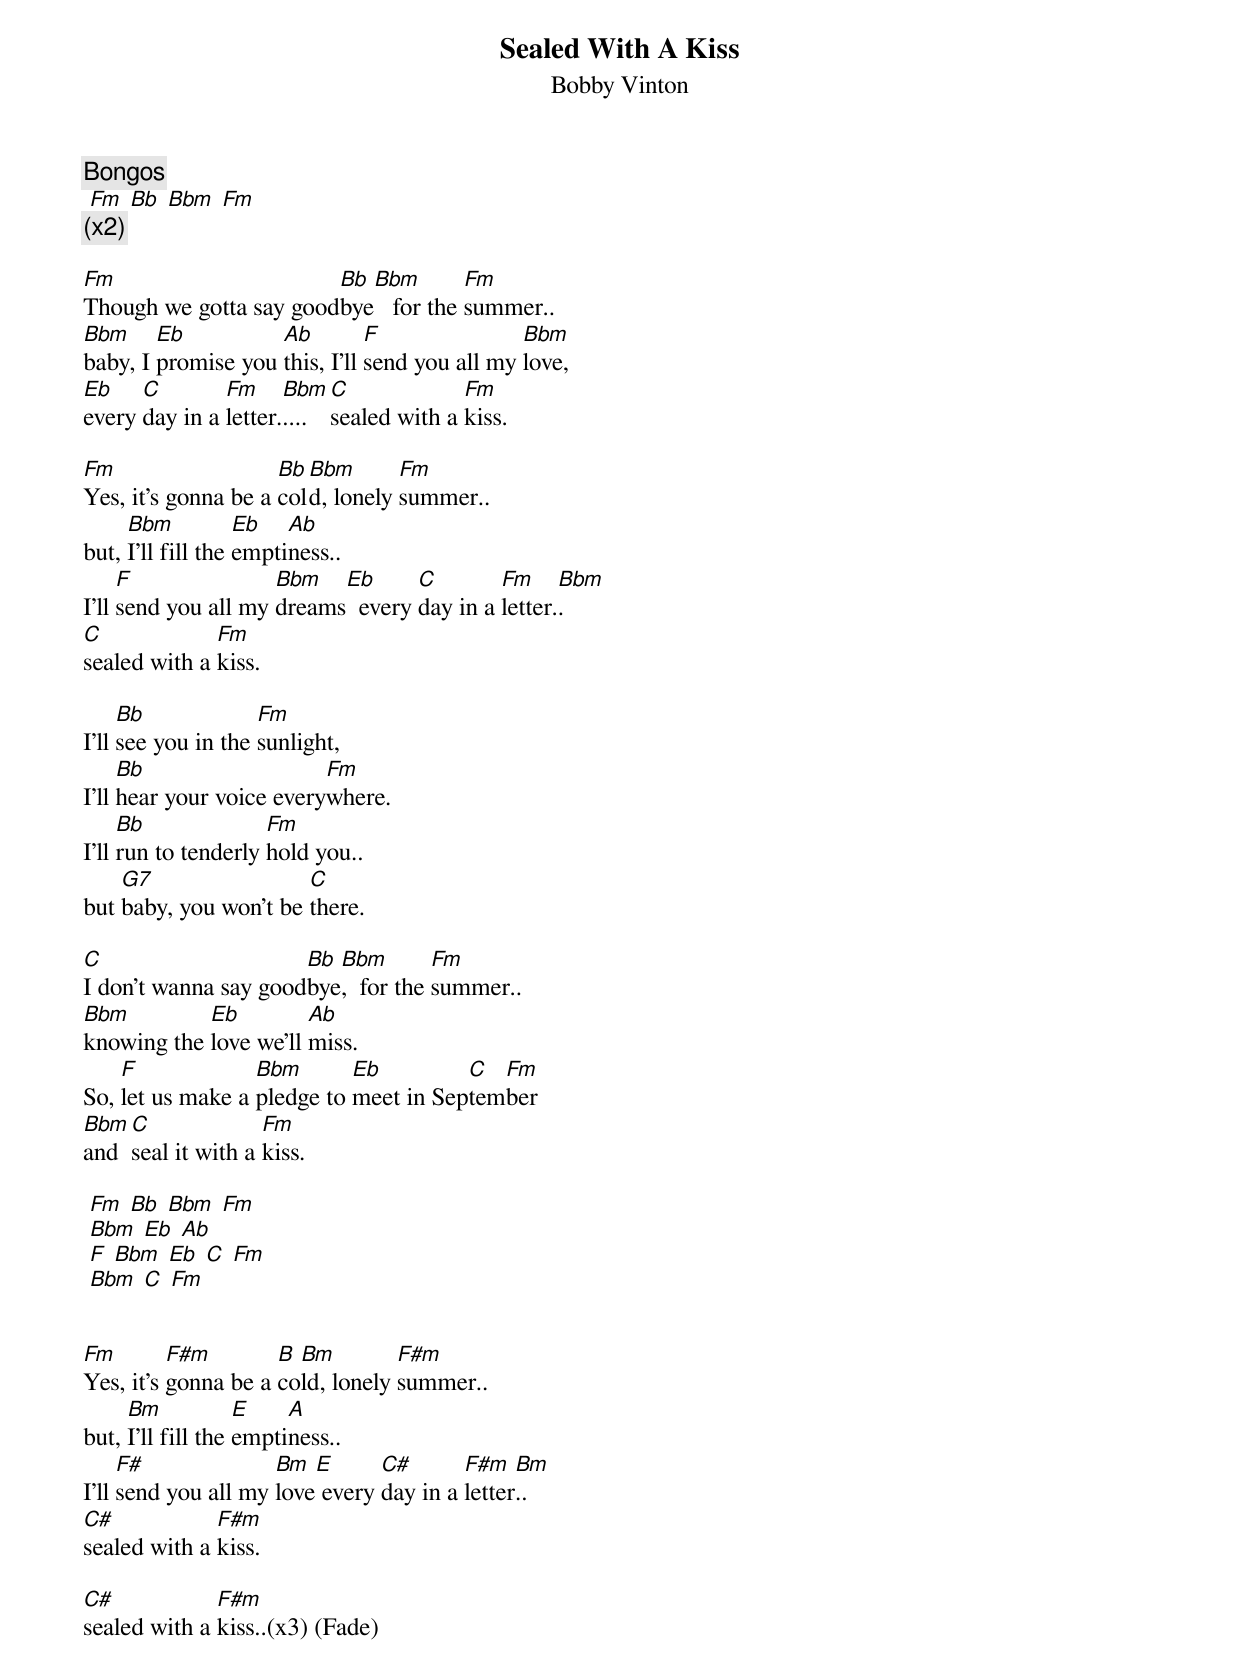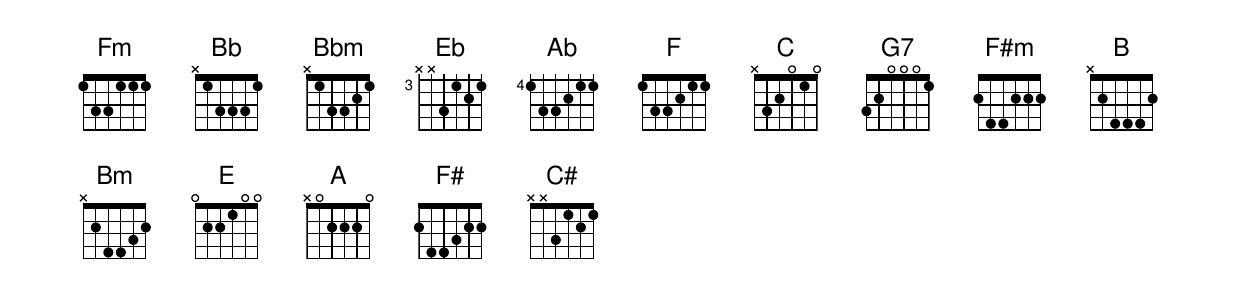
{title: Sealed With A Kiss}
{subtitle: Bobby Vinton}

{c:Bongos}
 [Fm] [Bb] [Bbm] [Fm]
{c: (x2)}

[Fm]Though we gotta say good[Bb]bye[Bbm]   for the [Fm]summer..
[Bbm]baby, I [Eb]promise you [Ab]this, I'll [F]send you all my [Bbm]love,
[Eb]every [C]day in a [Fm]letter.[Bbm]....[C]sealed with a [Fm]kiss.

[Fm]Yes, it's gonna be a [Bb]col[Bbm]d, lonely [Fm]summer..
but, [Bbm]I'll fill the [Eb]empti[Ab]ness..
I'll [F]send you all my [Bbm]dreams[Eb]  every [C]day in a [Fm]letter.[Bbm].
[C]sealed with a [Fm]kiss.

I'll [Bb]see you in the [Fm]sunlight,
I'll [Bb]hear your voice every[Fm]where.
I'll [Bb]run to tenderly [Fm]hold you..
but [G7]baby, you won't be [C]there.

[C]I don't wanna say good[Bb]bye[Bbm],  for the [Fm]summer..
[Bbm]knowing the [Eb]love we'll [Ab]miss.
So, [F]let us make a [Bbm]pledge to [Eb]meet in Sep[C]tem[Fm]ber
[Bbm]and [C]seal it with a [Fm]kiss.

 [Fm] [Bb] [Bbm] [Fm]
 [Bbm] [Eb] [Ab]
 [F] [Bbm] [Eb] [C] [Fm]
 [Bbm] [C] [Fm]


[Fm]Yes, it's [F#m]gonna be a [B]co[Bm]ld, lonely [F#m]summer..
but, [Bm]I'll fill the [E]empti[A]ness..
I'll [F#]send you all my [Bm]love[E] every [C#]day in a [F#m]letter[Bm]..
[C#]sealed with a [F#m]kiss.

[C#]sealed with a [F#m]kiss..(x3) (Fade)
